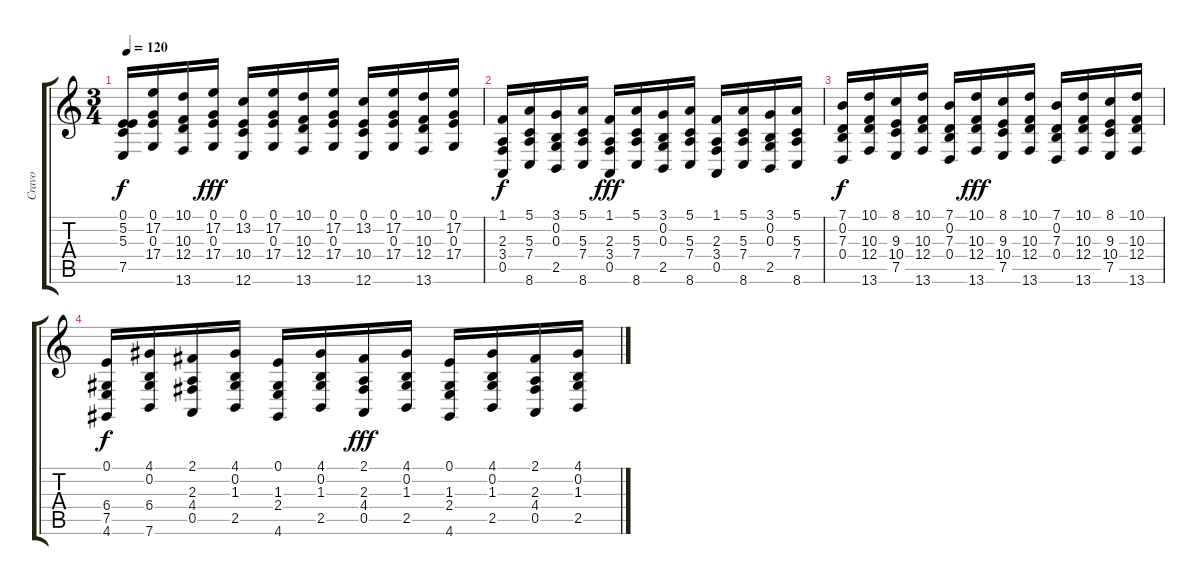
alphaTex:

\track ("Cravo" "Cravo") {instrument harpsichord}
\staff {score tabs}
\tuning (E4 B3 G3 D3 A2 E2) {hide}
\ts (3 4)
\tempo 120
\clef g2
\ks c
(0.1 5.2 5.3 7.5).16{dy f} (0.1 17.2 0.3 17.4).16 (10.1 10.3 12.4 13.6).16 (0.1 17.2 0.3 17.4).16{dy fff} (0.1 13.2 10.4 12.6).16 (0.1 17.2 0.3 17.4).16 (10.1 10.3 12.4 13.6).16 (0.1 17.2 0.3 17.4).16 (0.1 13.2 10.4 12.6).16 (0.1 17.2 0.3 17.4).16 (10.1 10.3 12.4 13.6).16 (0.1 17.2 0.3 17.4).16 |
(1.1 2.3 3.4 0.5).16{dy f} (5.1 5.3 7.4 8.6).16 (3.1 0.2 0.3 2.5).16 (5.1 5.3 7.4 8.6).16 (1.1 2.3 3.4 0.5).16{dy fff} (5.1 5.3 7.4 8.6).16 (3.1 0.2 0.3 2.5).16 (5.1 5.3 7.4 8.6).16 (1.1 2.3 3.4 0.5).16 (5.1 5.3 7.4 8.6).16 (3.1 0.2 0.3 2.5).16 (5.1 5.3 7.4 8.6).16 |
(7.1 0.2 7.3 0.4).16{dy f} (10.1 10.3 12.4 13.6).16 (8.1 9.3 10.4 7.5).16 (10.1 10.3 12.4 13.6).16 (7.1 0.2 7.3 0.4).16 (10.1 10.3 12.4 13.6).16{dy fff} (8.1 9.3 10.4 7.5).16 (10.1 10.3 12.4 13.6).16 (7.1 0.2 7.3 0.4).16 (10.1 10.3 12.4 13.6).16 (8.1 9.3 10.4 7.5).16 (10.1 10.3 12.4 13.6).16 |
(0.1 6.4 7.5 4.6).16{dy f} (4.1 0.2 6.4 7.6).16 (2.1 2.3 4.4 0.5).16 (4.1 0.2 1.3 2.5).16 (0.1 1.3 2.4 4.6).16 (4.1 0.2 1.3 2.5).16 (2.1 2.3 4.4 0.5).16{dy fff} (4.1 0.2 1.3 2.5).16 (0.1 1.3 2.4 4.6).16 (4.1 0.2 1.3 2.5).16 (2.1 2.3 4.4 0.5).16 (4.1 0.2 1.3 2.5).16
